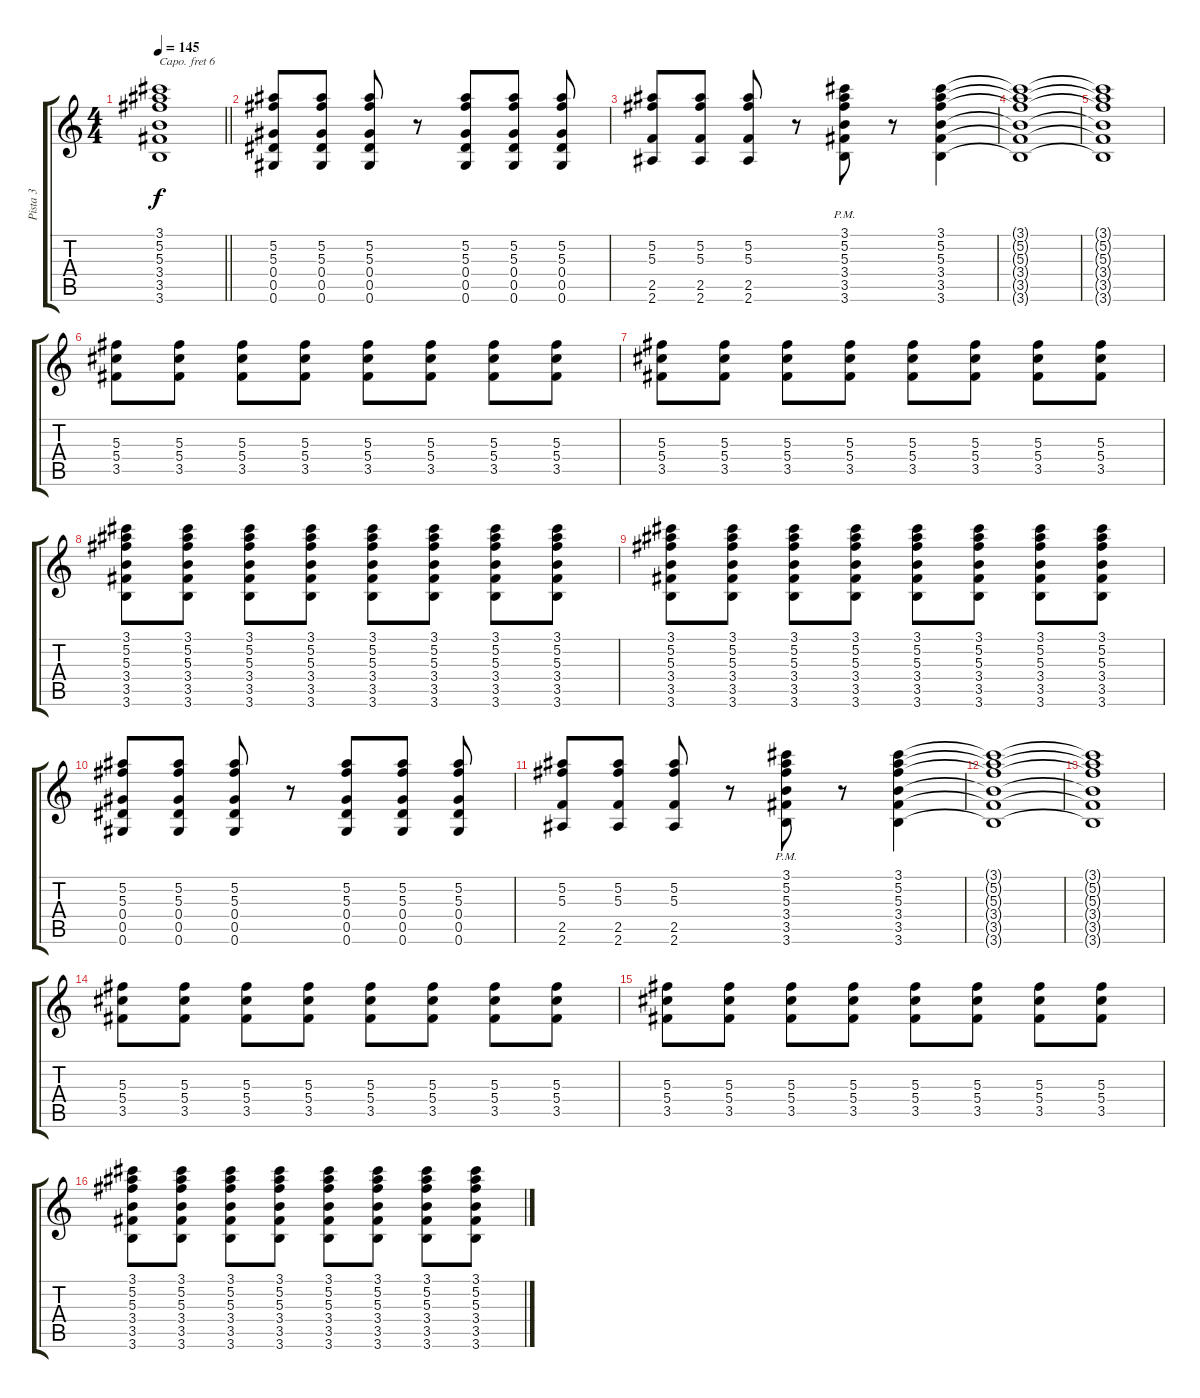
\track ("Pista 3" "Pista 3") {instrument distortionguitar}
\staff {score tabs}
\capo 6
\tuning (E4 B3 G3 D3 A2 D2) {hide}
\ts (4 4)
\tempo 145
\clef g2
\barLineRight lightlight
\ks c
(3.1{t} 5.2{t} 5.3{t} 3.4{t} 3.5{t} 3.6{t}).1{dy f} |
(5.2 5.3 0.4 0.5 0.6).8 (5.2 5.3 0.4 0.5 0.6).8 (5.2 5.3 0.4 0.5 0.6).8 r.8 (5.2 5.3 0.4 0.5 0.6).8 (5.2 5.3 0.4 0.5 0.6).8 (5.2 5.3 0.4 0.5 0.6).8 |
(5.2 5.3 2.5 2.6).8 (5.2 5.3 2.5 2.6).8 (5.2 5.3 2.5 2.6).8 r.8 (3.1{pm} 5.2{pm} 5.3{pm} 3.4{pm} 3.5{pm} 3.6{pm}).8 r.8 (3.1 5.2 5.3 3.4 3.5 3.6).4 |
(3.1{t} 5.2{t} 5.3{t} 3.4{t} 3.5{t} 3.6{t}).1 |
(3.1{t} 5.2{t} 5.3{t} 3.4{t} 3.5{t} 3.6{t}).1 |
(5.3 5.4 3.5).8 (5.3 5.4 3.5).8 (5.3 5.4 3.5).8 (5.3 5.4 3.5).8 (5.3 5.4 3.5).8 (5.3 5.4 3.5).8 (5.3 5.4 3.5).8 (5.3 5.4 3.5).8 |
(5.3 5.4 3.5).8 (5.3 5.4 3.5).8 (5.3 5.4 3.5).8 (5.3 5.4 3.5).8 (5.3 5.4 3.5).8 (5.3 5.4 3.5).8 (5.3 5.4 3.5).8 (5.3 5.4 3.5).8 |
(3.1 5.2 5.3 3.4 3.5 3.6).8 (3.1 5.2 5.3 3.4 3.5 3.6).8 (3.1 5.2 5.3 3.4 3.5 3.6).8 (3.1 5.2 5.3 3.4 3.5 3.6).8 (3.1 5.2 5.3 3.4 3.5 3.6).8 (3.1 5.2 5.3 3.4 3.5 3.6).8 (3.1 5.2 5.3 3.4 3.5 3.6).8 (3.1 5.2 5.3 3.4 3.5 3.6).8 |
(3.1 5.2 5.3 3.4 3.5 3.6).8 (3.1 5.2 5.3 3.4 3.5 3.6).8 (3.1 5.2 5.3 3.4 3.5 3.6).8 (3.1 5.2 5.3 3.4 3.5 3.6).8 (3.1 5.2 5.3 3.4 3.5 3.6).8 (3.1 5.2 5.3 3.4 3.5 3.6).8 (3.1 5.2 5.3 3.4 3.5 3.6).8 (3.1 5.2 5.3 3.4 3.5 3.6).8 |
(5.2 5.3 0.4 0.5 0.6).8 (5.2 5.3 0.4 0.5 0.6).8 (5.2 5.3 0.4 0.5 0.6).8 r.8 (5.2 5.3 0.4 0.5 0.6).8 (5.2 5.3 0.4 0.5 0.6).8 (5.2 5.3 0.4 0.5 0.6).8 |
(5.2 5.3 2.5 2.6).8 (5.2 5.3 2.5 2.6).8 (5.2 5.3 2.5 2.6).8 r.8 (3.1{pm} 5.2{pm} 5.3{pm} 3.4{pm} 3.5{pm} 3.6{pm}).8 r.8 (3.1 5.2 5.3 3.4 3.5 3.6).4 |
(3.1{t} 5.2{t} 5.3{t} 3.4{t} 3.5{t} 3.6{t}).1 |
(3.1{t} 5.2{t} 5.3{t} 3.4{t} 3.5{t} 3.6{t}).1 |
(5.3 5.4 3.5).8 (5.3 5.4 3.5).8 (5.3 5.4 3.5).8 (5.3 5.4 3.5).8 (5.3 5.4 3.5).8 (5.3 5.4 3.5).8 (5.3 5.4 3.5).8 (5.3 5.4 3.5).8 |
(5.3 5.4 3.5).8 (5.3 5.4 3.5).8 (5.3 5.4 3.5).8 (5.3 5.4 3.5).8 (5.3 5.4 3.5).8 (5.3 5.4 3.5).8 (5.3 5.4 3.5).8 (5.3 5.4 3.5).8 |
(3.1 5.2 5.3 3.4 3.5 3.6).8 (3.1 5.2 5.3 3.4 3.5 3.6).8 (3.1 5.2 5.3 3.4 3.5 3.6).8 (3.1 5.2 5.3 3.4 3.5 3.6).8 (3.1 5.2 5.3 3.4 3.5 3.6).8 (3.1 5.2 5.3 3.4 3.5 3.6).8 (3.1 5.2 5.3 3.4 3.5 3.6).8 (3.1 5.2 5.3 3.4 3.5 3.6).8
